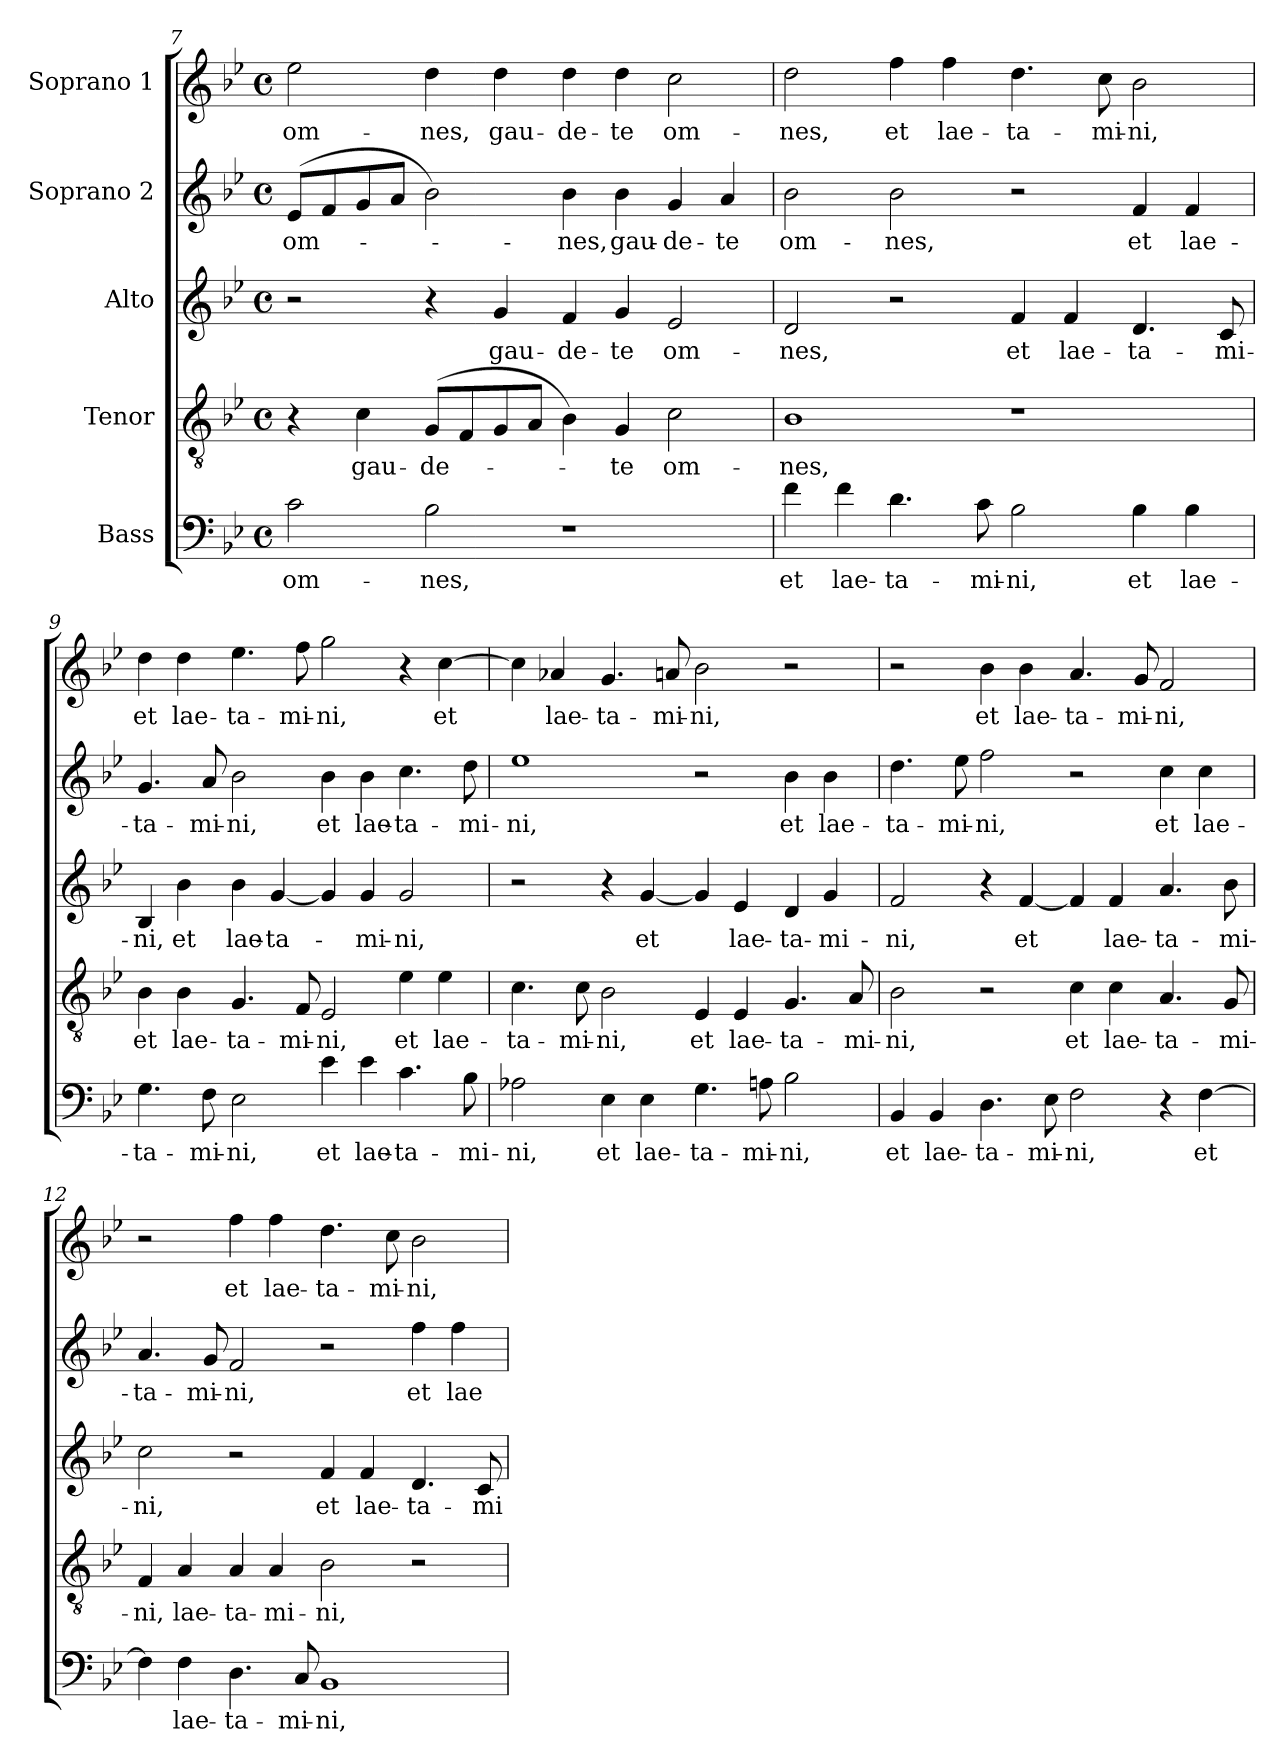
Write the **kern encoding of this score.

**kern	**text	**kern	**text	**kern	**text	**kern	**text	**kern	**text
*part5	*part5	*part4	*part4	*part3	*part3	*part2	*part2	*part1	*part1
*staff5	*staff5	*staff4	*staff4	*staff3	*staff3	*staff2	*staff2	*staff1	*staff1
*I"Bass	*	*I"Tenor	*	*I"Alto	*	*I"Soprano 2	*	*I"Soprano 1	*
*clefF4	*	*clefGv2	*	*clefG2	*	*clefG2	*	*clefG2	*
*k[b-e-]	*	*k[b-e-]	*	*k[b-e-]	*	*k[b-e-]	*	*k[b-e-]	*
*B-:	*	*B-:	*	*B-:	*	*B-:	*	*B-:	*
*M4/4	*	*M4/4	*	*M4/4	*	*M4/4	*	*M4/4	*
*met(c)	*	*met(c)	*	*met(c)	*	*met(c)	*	*met(c)	*
=7	=7	=7	=7	=7	=7	=7	=7	=7	=7
2c\	om-	4r	.	2r	.	(8e-/L	om-	2ee-\	om-
.	.	.	.	.	.	8f/	.	.	.
.	.	4c\	gau-	.	.	8g/	.	.	.
.	.	.	.	.	.	8a/J	.	.	.
2B-\	-nes,	(8G/L	-de-	4r	.	2b-\)	.	4dd\	-nes,
.	.	8F/	.	.	.	.	.	.	.
.	.	8G/	.	4g/	gau-	.	.	4dd\	gau-
.	.	8A/J	.	.	.	.	.	.	.
1r	.	4B-\)	.	4f/	-de-	4b-\	-nes,	4dd\	-de-
.	.	4G/	-te	4g/	-te	4b-\	gau-	4dd\	-te
.	.	2c\	om-	2e-/	om-	4g/	-de-	2cc\	om-
.	.	.	.	.	.	4a/	-te	.	.
=8	=8	=8	=8	=8	=8	=8	=8	=8	=8
4f\	et	1B-	-nes,	2d/	-nes,	2b-\	om-	2dd\	-nes,
4f\	lae-	.	.	.	.	.	.	.	.
4.d\	-ta-	.	.	2r	.	2b-\	-nes,	4ff\	et
.	.	.	.	.	.	.	.	4ff\	lae-
8c\	-mi-	.	.	.	.	.	.	.	.
2B-\	-ni,	1r	.	4f/	et	2r	.	4.dd\	-ta-
.	.	.	.	4f/	lae-	.	.	.	.
.	.	.	.	.	.	.	.	8cc\	-mi-
4B-\	et	.	.	4.d/	-ta-	4f/	et	2b-\	-ni,
4B-\	lae-	.	.	.	.	4f/	lae-	.	.
.	.	.	.	8c/	-mi-	.	.	.	.
!!LO:PB:g=z
=9	=9	=9	=9	=9	=9	=9	=9	=9	=9
4.G\	-ta-	4B-\	et	4B-/	-ni,	4.g/	-ta-	4dd\	et
.	.	4B-\	lae-	4b-\	et	.	.	4dd\	lae-
8F\	-mi-	.	.	.	.	8a/	-mi-	.	.
2E-\	-ni,	4.G/	-ta-	4b-\	lae-	2b-\	-ni,	4.ee-\	-ta-
.	.	.	.	[4g/	-ta-	.	.	.	.
.	.	8F/	-mi-	.	.	.	.	8ff\	-mi-
4e-\	et	2E-/	-ni,	4g/]	.	4b-\	et	2gg\	-ni,
4e-\	lae-	.	.	4g/	-mi-	4b-\	lae-	.	.
4.c\	-ta-	4e-\	et	2g/	-ni,	4.cc\	-ta-	4r	.
.	.	4e-\	lae-	.	.	.	.	[4cc\	et
8B-\	-mi-	.	.	.	.	8dd\	-mi-	.	.
=10	=10	=10	=10	=10	=10	=10	=10	=10	=10
2A-X\	-ni,	4.c\	-ta-	2r	.	1ee-	-ni,	4cc\]	.
.	.	.	.	.	.	.	.	4a-X/	lae-
.	.	8c\	-mi-	.	.	.	.	.	.
4E-\	et	2B-\	-ni,	4r	.	.	.	4.g/	-ta-
4E-\	lae-	.	.	[4g/	et	.	.	.	.
.	.	.	.	.	.	.	.	8an/	-mi-
4.G\	-ta-	4E-/	et	4g/]	.	2r	.	2b-\	-ni,
.	.	4E-/	lae-	4e-/	lae-	.	.	.	.
8An\	-mi-	.	.	.	.	.	.	.	.
2B-\	-ni,	4.G/	-ta-	4d/	-ta-	4b-\	et	2r	.
.	.	.	.	4g/	-mi-	4b-\	lae-	.	.
.	.	8A/	-mi-	.	.	.	.	.	.
=11	=11	=11	=11	=11	=11	=11	=11	=11	=11
4BB-/	et	2B-\	-ni,	2f/	-ni,	4.dd\	-ta-	2r	.
4BB-/	lae-	.	.	.	.	.	.	.	.
.	.	.	.	.	.	8ee-\	-mi-	.	.
4.D\	-ta-	2r	.	4r	.	2ff\	-ni,	4b-\	et
.	.	.	.	[4f/	et	.	.	4b-\	lae-
8E-\	-mi-	.	.	.	.	.	.	.	.
2F\	-ni,	4c\	et	4f/]	.	2r	.	4.a/	-ta-
.	.	4c\	lae-	4f/	lae-	.	.	.	.
.	.	.	.	.	.	.	.	8g/	-mi-
4r	.	4.A/	-ta-	4.a/	-ta-	4cc\	et	2f/	-ni,
[4F\	et	.	.	.	.	4cc\	lae-	.	.
.	.	8G/	-mi-	8b-\	-mi-	.	.	.	.
=12	=12	=12	=12	=12	=12	=12	=12	=12	=12
4F\]	.	4F/	-ni,	2cc\	-ni,	4.a/	-ta-	2r	.
4F\	lae-	4A/	lae-	.	.	.	.	.	.
.	.	.	.	.	.	8g/	-mi-	.	.
4.D\	-ta-	4A/	-ta-	2r	.	2f/	-ni,	4ff\	et
.	.	4A/	-mi-	.	.	.	.	4ff\	lae-
8C/	-mi-	.	.	.	.	.	.	.	.
1BB-	-ni,	2B-\	-ni,	4f/	et	2r	.	4.dd\	-ta-
.	.	.	.	4f/	lae-	.	.	.	.
.	.	.	.	.	.	.	.	8cc\	-mi-
.	.	2r	.	4.d/	-ta-	4ff\	et	2b-\	-ni,
.	.	.	.	.	.	4ff\	lae-	.	.
.	.	.	.	8c/	-mi-	.	.	.	.
=	=	=	=	=	=	=	=	=	=
*-	*-	*-	*-	*-	*-	*-	*-	*-	*-
